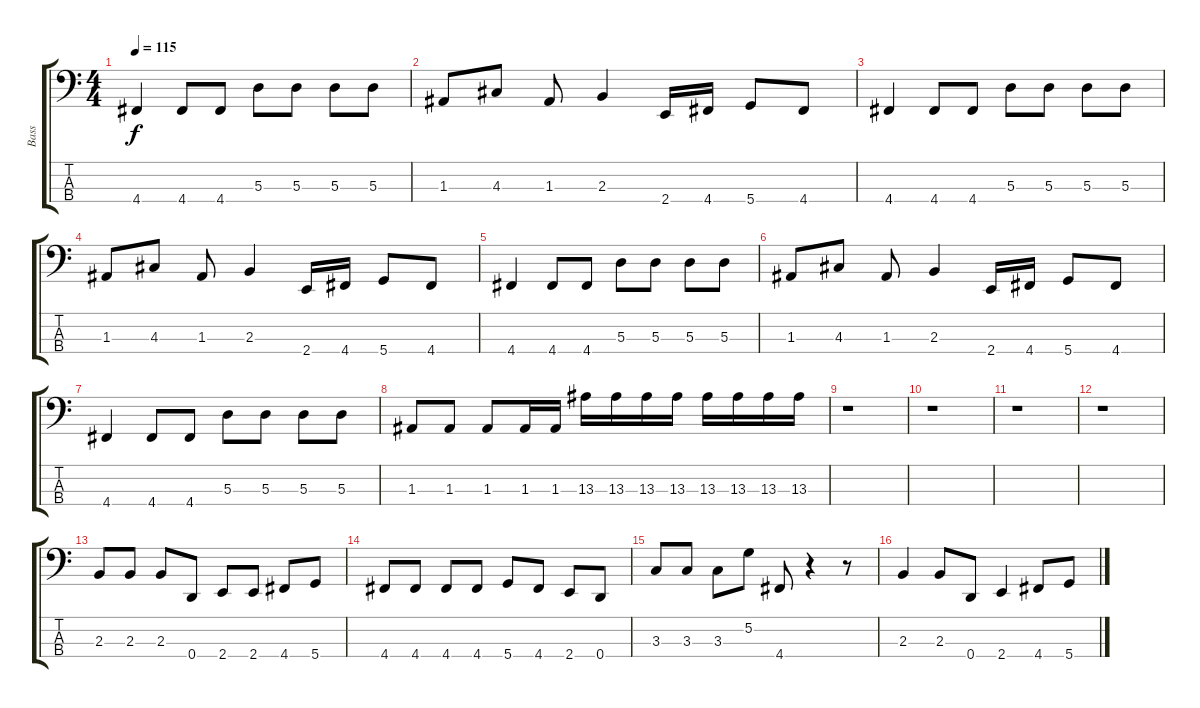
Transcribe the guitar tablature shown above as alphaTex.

\track ("Bass" "Bass") {instrument electricbasspick}
\staff {score tabs}
\tuning (G2 D2 A1 D1) {hide}
\ts (4 4)
\tempo 115
\clef f4
\ks c
4.4.4{dy f} 4.4.8 4.4.8 5.3.8 5.3.8 5.3.8 5.3.8 |
1.3.8 4.3.8 1.3.8 2.3.4 2.4.16 4.4.16 5.4.8 4.4.8 |
4.4.4 4.4.8 4.4.8 5.3.8 5.3.8 5.3.8 5.3.8 |
1.3.8 4.3.8 1.3.8 2.3.4 2.4.16 4.4.16 5.4.8 4.4.8 |
4.4.4 4.4.8 4.4.8 5.3.8 5.3.8 5.3.8 5.3.8 |
1.3.8 4.3.8 1.3.8 2.3.4 2.4.16 4.4.16 5.4.8 4.4.8 |
4.4.4 4.4.8 4.4.8 5.3.8 5.3.8 5.3.8 5.3.8 |
1.3.8 1.3.8 1.3.8 1.3.16 1.3.16 13.3.16 13.3.16 13.3.16 13.3.16 13.3.16 13.3.16 13.3.16 13.3.16 |
r.1 |
r.1 |
r.1 |
r.1 |
2.3.8 2.3.8 2.3.8 0.4.8 2.4.8 2.4.8 4.4.8 5.4.8 |
4.4.8 4.4.8 4.4.8 4.4.8 5.4.8 4.4.8 2.4.8 0.4.8 |
3.3.8 3.3.8 3.3.8 5.2.8 4.4.8 r.4 r.8 |
2.3.4 2.3.8 0.4.8 2.4.4 4.4.8 5.4.8
